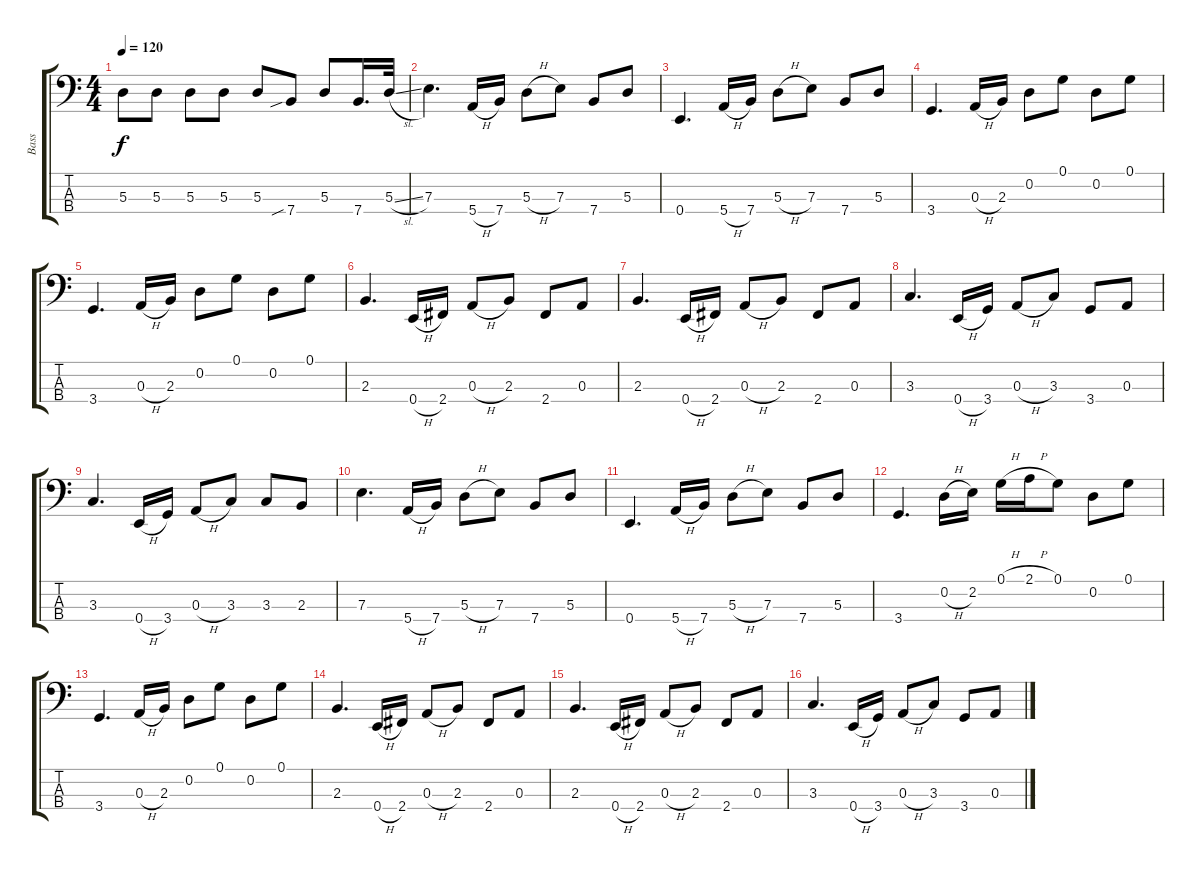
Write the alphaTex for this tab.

\track ("Bass" "Bass") {instrument electricbassfinger}
\staff {score tabs}
\tuning (G2 D2 A1 E1) {hide}
\ts (4 4)
\tempo 120
\clef f4
\ks c
5.3.8{dy f} 5.3.8 5.3.8 5.3.8 5.3.8 7.4{sib}.8 5.3.8 7.4.16{d} 5.3{sl}.32 |
7.3.4{d} 5.4{h}.16 7.4.16 5.3{h}.8 7.3.8 7.4.8 5.3.8 |
0.4.4{d} 5.4{h}.16 7.4.16 5.3{h}.8 7.3.8 7.4.8 5.3.8 |
3.4.4{d} 0.3{h}.16 2.3.16 0.2.8 0.1.8 0.2.8 0.1.8 |
3.4.4{d} 0.3{h}.16 2.3.16 0.2.8 0.1.8 0.2.8 0.1.8 |
2.3.4{d} 0.4{h}.16 2.4.16 0.3{h}.8 2.3.8 2.4.8 0.3.8 |
2.3.4{d} 0.4{h}.16 2.4.16 0.3{h}.8 2.3.8 2.4.8 0.3.8 |
3.3.4{d} 0.4{h}.16 3.4.16 0.3{h}.8 3.3.8 3.4.8 0.3.8 |
3.3.4{d} 0.4{h}.16 3.4.16 0.3{h}.8 3.3.8 3.3.8 2.3.8 |
7.3.4{d} 5.4{h}.16 7.4.16 5.3{h}.8 7.3.8 7.4.8 5.3.8 |
0.4.4{d} 5.4{h}.16 7.4.16 5.3{h}.8 7.3.8 7.4.8 5.3.8 |
3.4.4{d} 0.2{h}.16 2.2.16 0.1{h}.16 2.1{h}.16 0.1.8 0.2.8 0.1.8 |
3.4.4{d} 0.3{h}.16 2.3.16 0.2.8 0.1.8 0.2.8 0.1.8 |
2.3.4{d} 0.4{h}.16 2.4.16 0.3{h}.8 2.3.8 2.4.8 0.3.8 |
2.3.4{d} 0.4{h}.16 2.4.16 0.3{h}.8 2.3.8 2.4.8 0.3.8 |
3.3.4{d} 0.4{h}.16 3.4.16 0.3{h}.8 3.3.8 3.4.8 0.3.8
